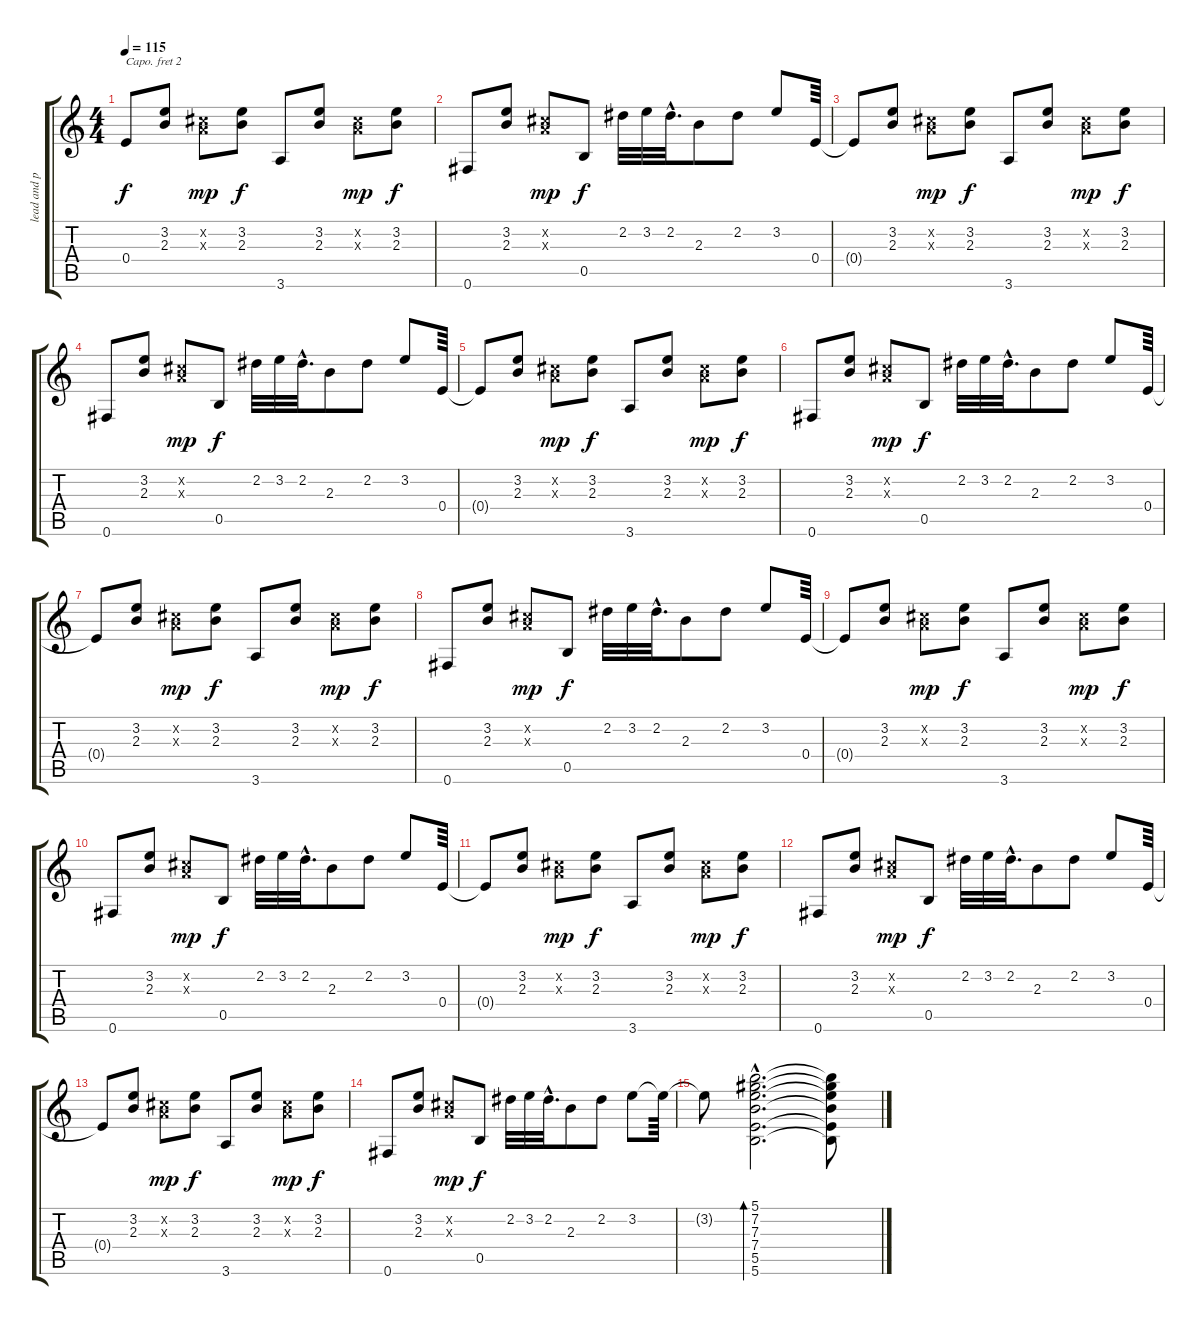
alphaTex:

\track ("lead and plugin" "lead and p") {instrument acousticguitarsteel}
\staff {score tabs}
\capo 2
\tuning (E4 B3 G3 D3 A2 E2) {hide}
\ts (4 4)
\tempo 115
\clef g2
\ks c
0.4{t}.8{dy f} (3.2 2.3).8 (0.2{x} 0.3{x}).8{dy mp} (3.2 2.3).8{dy f} 3.6.8 (3.2 2.3).8 (0.2{x} 0.3{x}).8{dy mp} (3.2 2.3).8{dy f} |
0.6.8 (3.2 2.3).8 (0.2{x} 0.3{x}).8{dy mp} 0.5.8{dy f} 2.2.32 3.2.32 2.2{hac}.32{d} 2.3.8 2.2.8 3.2.8 0.4.64 |
0.4{t}.8{volume 7} (3.2 2.3).8 (0.2{x} 0.3{x}).8{dy mp} (3.2 2.3).8{dy f} 3.6.8 (3.2 2.3).8 (0.2{x} 0.3{x}).8{dy mp} (3.2 2.3).8{dy f} |
0.6.8 (3.2 2.3).8 (0.2{x} 0.3{x}).8{dy mp} 0.5.8{dy f} 2.2.32 3.2.32 2.2{hac}.32{d} 2.3.8 2.2.8 3.2.8 0.4.64 |
0.4{t}.8 (3.2 2.3).8 (0.2{x} 0.3{x}).8{dy mp} (3.2 2.3).8{dy f} 3.6.8 (3.2 2.3).8 (0.2{x} 0.3{x}).8{dy mp} (3.2 2.3).8{dy f} |
0.6.8 (3.2 2.3).8 (0.2{x} 0.3{x}).8{dy mp} 0.5.8{dy f} 2.2.32 3.2.32 2.2{hac}.32{d} 2.3.8 2.2.8 3.2.8 0.4.64 |
0.4{t}.8 (3.2 2.3).8 (0.2{x} 0.3{x}).8{dy mp} (3.2 2.3).8{dy f} 3.6.8 (3.2 2.3).8 (0.2{x} 0.3{x}).8{dy mp} (3.2 2.3).8{dy f} |
0.6.8{volume 8} (3.2 2.3).8 (0.2{x} 0.3{x}).8{dy mp} 0.5.8{dy f} 2.2.32 3.2.32 2.2{hac}.32{d} 2.3.8 2.2.8 3.2.8 0.4.64 |
0.4{t}.8 (3.2 2.3).8 (0.2{x} 0.3{x}).8{dy mp} (3.2 2.3).8{dy f} 3.6.8 (3.2 2.3).8 (0.2{x} 0.3{x}).8{dy mp} (3.2 2.3).8{dy f} |
0.6.8 (3.2 2.3).8 (0.2{x} 0.3{x}).8{dy mp} 0.5.8{dy f} 2.2.32 3.2.32 2.2{hac}.32{d} 2.3.8 2.2.8 3.2.8 0.4.64 |
0.4{t}.8 (3.2 2.3).8 (0.2{x} 0.3{x}).8{dy mp} (3.2 2.3).8{dy f} 3.6.8 (3.2 2.3).8 (0.2{x} 0.3{x}).8{dy mp} (3.2 2.3).8{dy f} |
0.6.8{volume 6} (3.2 2.3).8 (0.2{x} 0.3{x}).8{dy mp} 0.5.8{dy f} 2.2.32 3.2.32 2.2{hac}.32{d} 2.3.8 2.2.8 3.2.8 0.4.64 |
0.4{t}.8 (3.2 2.3).8 (0.2{x} 0.3{x}).8{dy mp} (3.2 2.3).8{dy f} 3.6.8 (3.2 2.3).8 (0.2{x} 0.3{x}).8{dy mp} (3.2 2.3).8{dy f} |
0.6.8 (3.2 2.3).8 (0.2{x} 0.3{x}).8{dy mp} 0.5.8{dy f} 2.2.32 3.2.32 2.2{hac}.32{d} 2.3.8 2.2.8 3.2.8 3.2{t}.64 |
3.2{t}.8 (5.1{hac} 7.2{hac} 7.3{hac} 7.4{hac} 5.5{hac} 5.6{hac}).2{d bd 480} (5.1{t} 7.2{t} 7.3{t} 7.4{t} 5.5{t} 5.6{t}).8
